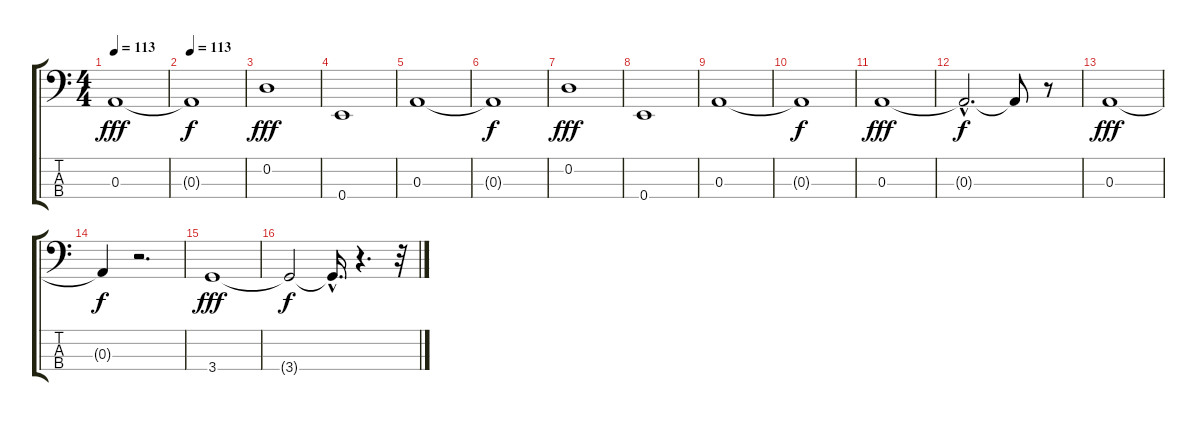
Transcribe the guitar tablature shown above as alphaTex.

\track "" {instrument electricbassfinger}
\staff {score tabs}
\tuning (G2 D2 A1 E1) {hide}
\ts (4 4)
\tempo 113
\clef f4
\ks c
0.3.1{dy fff} |
\tempo 113
0.3{t}.1{dy f} |
0.2.1{dy fff} |
0.4.1 |
0.3.1 |
0.3{t}.1{dy f} |
0.2.1{dy fff} |
0.4.1 |
0.3.1 |
0.3{t}.1{dy f} |
0.3.1{dy fff} |
0.3{hac t}.2{d dy f} 0.3{t}.8 r.8 |
0.3.1{dy fff} |
0.3{t}.4{dy f} r.2{d} |
3.4.1{dy fff} |
3.4{t}.2{dy f} 3.4{hac t}.16{d} r.4{d} r.32
